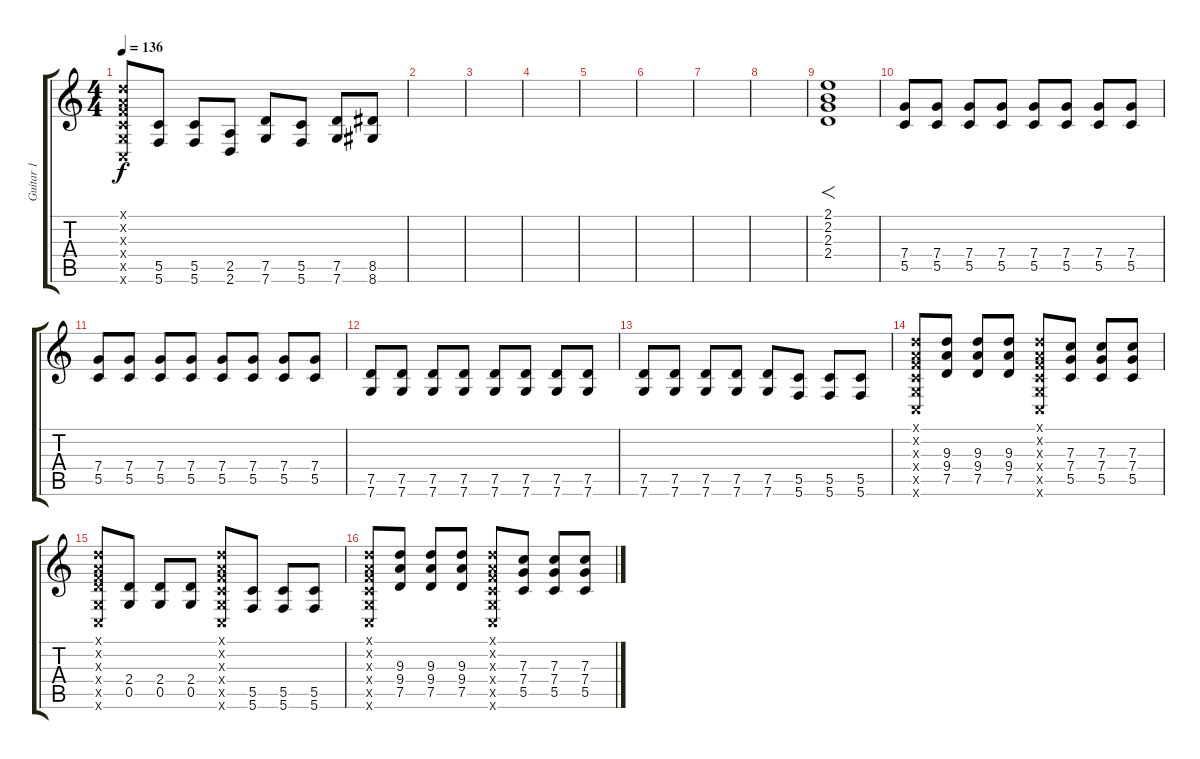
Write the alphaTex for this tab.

\track ("Guitar 1" "Guitar 1") {instrument overdrivenguitar}
\staff {score tabs}
\tuning (D4 A3 F3 C3 G2 C2) {hide}
\ts (4 4)
\tempo 136
\clef g2
\ks c
(0.1{x} 0.2{x} 0.3{x} 0.4{x} 0.5{x} 0.6{x}).8{dy f} (5.5 5.6).8 (5.5 5.6).8 (2.5 2.6).8 (7.5 7.6).8 (5.5 5.6).8 (7.5 7.6).8 (8.5 8.6).8 |
|
|
|
|
|
|
|
(2.1 2.2 2.3 2.4).1{f} |
(7.4 5.5).8 (7.4 5.5).8 (7.4 5.5).8 (7.4 5.5).8 (7.4 5.5).8 (7.4 5.5).8 (7.4 5.5).8 (7.4 5.5).8 |
(7.4 5.5).8 (7.4 5.5).8 (7.4 5.5).8 (7.4 5.5).8 (7.4 5.5).8 (7.4 5.5).8 (7.4 5.5).8 (7.4 5.5).8 |
(7.5 7.6).8 (7.5 7.6).8 (7.5 7.6).8 (7.5 7.6).8 (7.5 7.6).8 (7.5 7.6).8 (7.5 7.6).8 (7.5 7.6).8 |
(7.5 7.6).8 (7.5 7.6).8 (7.5 7.6).8 (7.5 7.6).8 (7.5 7.6).8 (5.5 5.6).8 (5.5 5.6).8 (5.5 5.6).8 |
(0.1{x} 0.2{x} 0.3{x} 0.4{x} 0.5{x} 0.6{x}).8 (9.3 9.4 7.5).8 (9.3 9.4 7.5).8 (9.3 9.4 7.5).8 (0.1{x} 0.2{x} 0.3{x} 0.4{x} 0.5{x} 0.6{x}).8 (7.3 7.4 5.5).8 (7.3 7.4 5.5).8 (7.3 7.4 5.5).8 |
(0.1{x} 0.2{x} 0.3{x} 2.4{x} 0.5{x} 0.6{x}).8 (2.4 0.5).8 (2.4 0.5).8 (2.4 0.5).8 (0.1{x} 0.2{x} 0.3{x} 0.4{x} 0.5{x} 0.6{x}).8 (5.5 5.6).8 (5.5 5.6).8 (5.5 5.6).8 |
(0.1{x} 0.2{x} 0.3{x} 0.4{x} 0.5{x} 0.6{x}).8 (9.3 9.4 7.5).8 (9.3 9.4 7.5).8 (9.3 9.4 7.5).8 (0.1{x} 0.2{x} 0.3{x} 0.4{x} 0.5{x} 0.6{x}).8 (7.3 7.4 5.5).8 (7.3 7.4 5.5).8 (7.3 7.4 5.5).8
